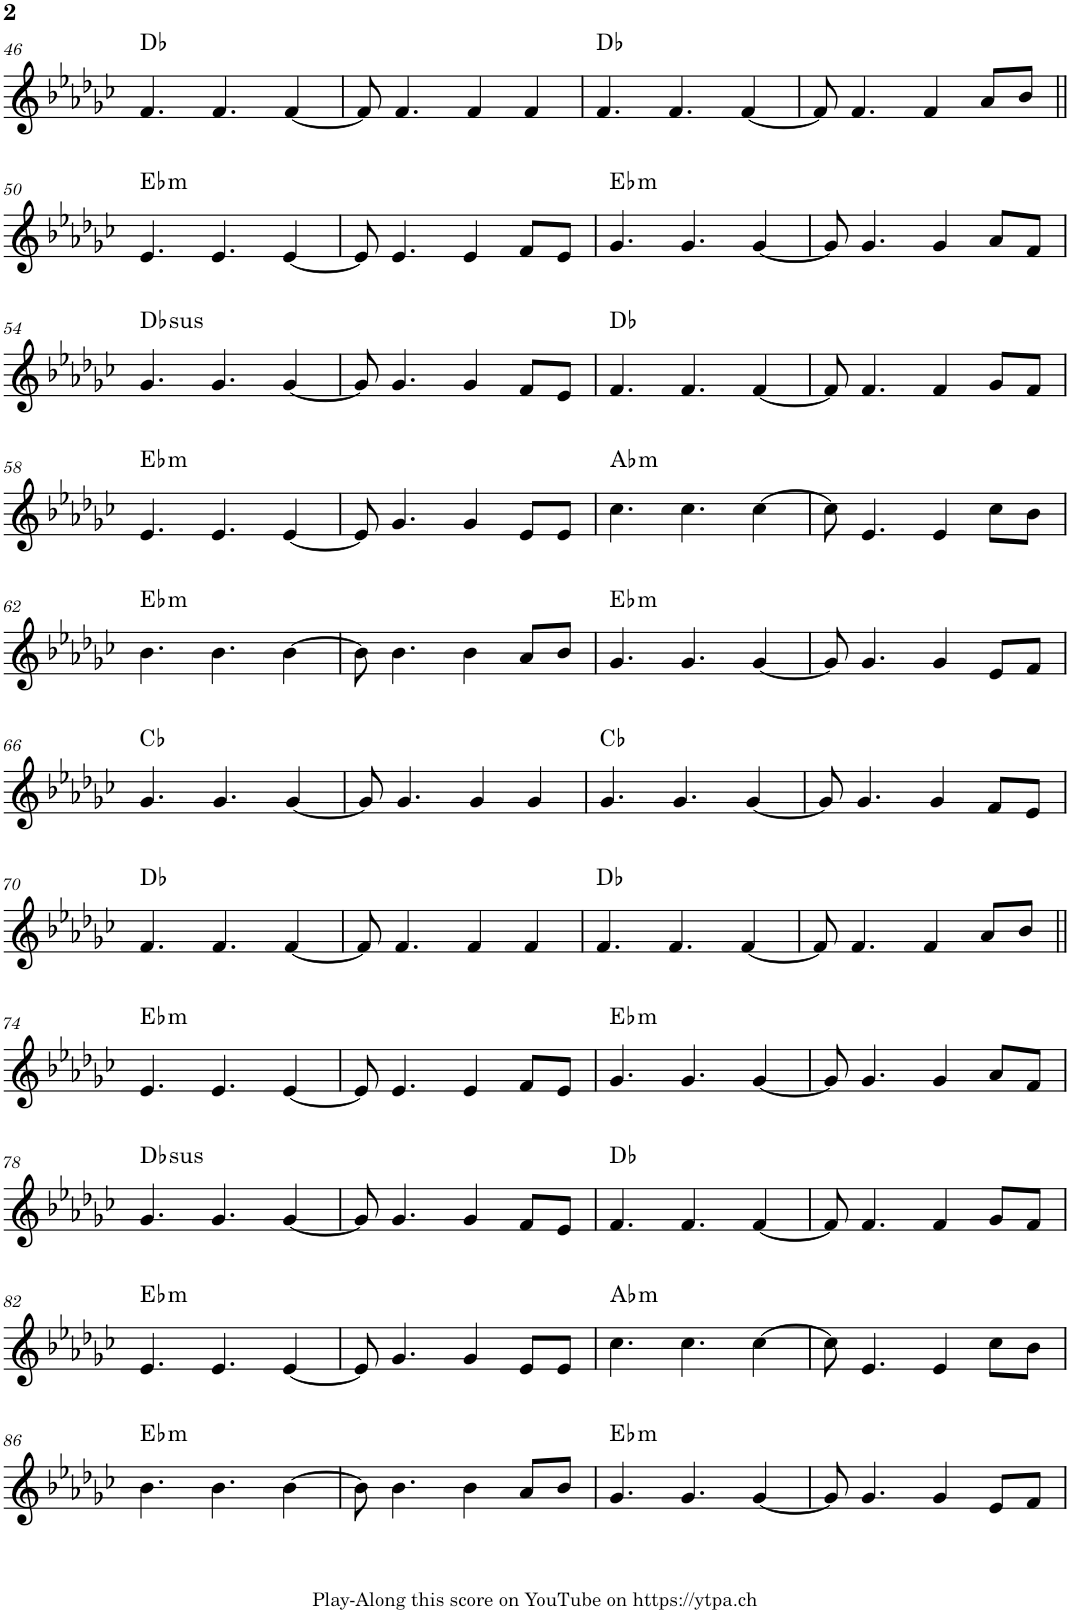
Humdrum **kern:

**kern	**harte
*part1	*part1
*staff1	*
*I"Piano	*
*I'Pno.	*
!!LO:PB:g=z
*clefG2	*
*k[b-e-a-d-g-c-]	*
*M4/4	*
=46	=46
4.f/	Db:maj
4.f/	.
[4f/	.
=47	=47
8f/]	.
4.f/	.
4f/	.
4f/	.
=48	=48
4.f/	Db:maj
4.f/	.
[4f/	.
=49	=49
8f/]	.
4.f/	.
4f/	.
8a-/L	.
8b-/J	.
!!LO:LB:g=z
=50||	=50||
!	!LO:H:kt=m
4.e-/	Eb:min
4.e-/	.
[4e-/	.
=51	=51
8e-/]	.
4.e-/	.
4e-/	.
8f/L	.
8e-/J	.
=52	=52
!	!LO:H:kt=m
4.g-/	Eb:min
4.g-/	.
[4g-/	.
=53	=53
8g-/]	.
4.g-/	.
4g-/	.
8a-/L	.
8f/J	.
!!LO:LB:g=z
=54	=54
!	!LO:H:kt=sus
4.g-/	Db:sus4
4.g-/	.
[4g-/	.
=55	=55
8g-/]	.
4.g-/	.
4g-/	.
8f/L	.
8e-/J	.
=56	=56
4.f/	Db:maj
4.f/	.
[4f/	.
=57	=57
8f/]	.
4.f/	.
4f/	.
8g-/L	.
8f/J	.
!!LO:LB:g=z
=58	=58
!	!LO:H:kt=m
4.e-/	Eb:min
4.e-/	.
[4e-/	.
=59	=59
8e-/]	.
4.g-/	.
4g-/	.
8e-/L	.
8e-/J	.
=60	=60
!	!LO:H:kt=m
4.cc-\	Ab:min
4.cc-\	.
[4cc-\	.
=61	=61
8cc-\]	.
4.e-/	.
4e-/	.
8cc-\L	.
8b-\J	.
!!LO:LB:g=z
=62	=62
!	!LO:H:kt=m
4.b-\	Eb:min
4.b-\	.
[4b-\	.
=63	=63
8b-\]	.
4.b-\	.
4b-\	.
8a-/L	.
8b-/J	.
=64	=64
!	!LO:H:kt=m
4.g-/	Eb:min
4.g-/	.
[4g-/	.
=65	=65
8g-/]	.
4.g-/	.
4g-/	.
8e-/L	.
8f/J	.
!!LO:LB:g=z
=66	=66
4.g-/	Cb:maj
4.g-/	.
[4g-/	.
=67	=67
8g-/]	.
4.g-/	.
4g-/	.
4g-/	.
=68	=68
4.g-/	Cb:maj
4.g-/	.
[4g-/	.
=69	=69
8g-/]	.
4.g-/	.
4g-/	.
8f/L	.
8e-/J	.
!!LO:LB:g=z
=70	=70
4.f/	Db:maj
4.f/	.
[4f/	.
=71	=71
8f/]	.
4.f/	.
4f/	.
4f/	.
=72	=72
4.f/	Db:maj
4.f/	.
[4f/	.
=73	=73
8f/]	.
4.f/	.
4f/	.
8a-/L	.
8b-/J	.
!!LO:LB:g=z
=74||	=74||
!	!LO:H:kt=m
4.e-/	Eb:min
4.e-/	.
[4e-/	.
=75	=75
8e-/]	.
4.e-/	.
4e-/	.
8f/L	.
8e-/J	.
=76	=76
!	!LO:H:kt=m
4.g-/	Eb:min
4.g-/	.
[4g-/	.
=77	=77
8g-/]	.
4.g-/	.
4g-/	.
8a-/L	.
8f/J	.
!!LO:LB:g=z
=78	=78
!	!LO:H:kt=sus
4.g-/	Db:sus4
4.g-/	.
[4g-/	.
=79	=79
8g-/]	.
4.g-/	.
4g-/	.
8f/L	.
8e-/J	.
=80	=80
4.f/	Db:maj
4.f/	.
[4f/	.
=81	=81
8f/]	.
4.f/	.
4f/	.
8g-/L	.
8f/J	.
!!LO:LB:g=z
=82	=82
!	!LO:H:kt=m
4.e-/	Eb:min
4.e-/	.
[4e-/	.
=83	=83
8e-/]	.
4.g-/	.
4g-/	.
8e-/L	.
8e-/J	.
=84	=84
!	!LO:H:kt=m
4.cc-\	Ab:min
4.cc-\	.
[4cc-\	.
=85	=85
8cc-\]	.
4.e-/	.
4e-/	.
8cc-\L	.
8b-\J	.
!!LO:LB:g=z
=86	=86
!	!LO:H:kt=m
4.b-\	Eb:min
4.b-\	.
[4b-\	.
=87	=87
8b-\]	.
4.b-\	.
4b-\	.
8a-/L	.
8b-/J	.
=88	=88
!	!LO:H:kt=m
4.g-/	Eb:min
4.g-/	.
[4g-/	.
=89	=89
8g-/]	.
4.g-/	.
4g-/	.
8e-/L	.
8f/J	.
=	=
*-	*-
